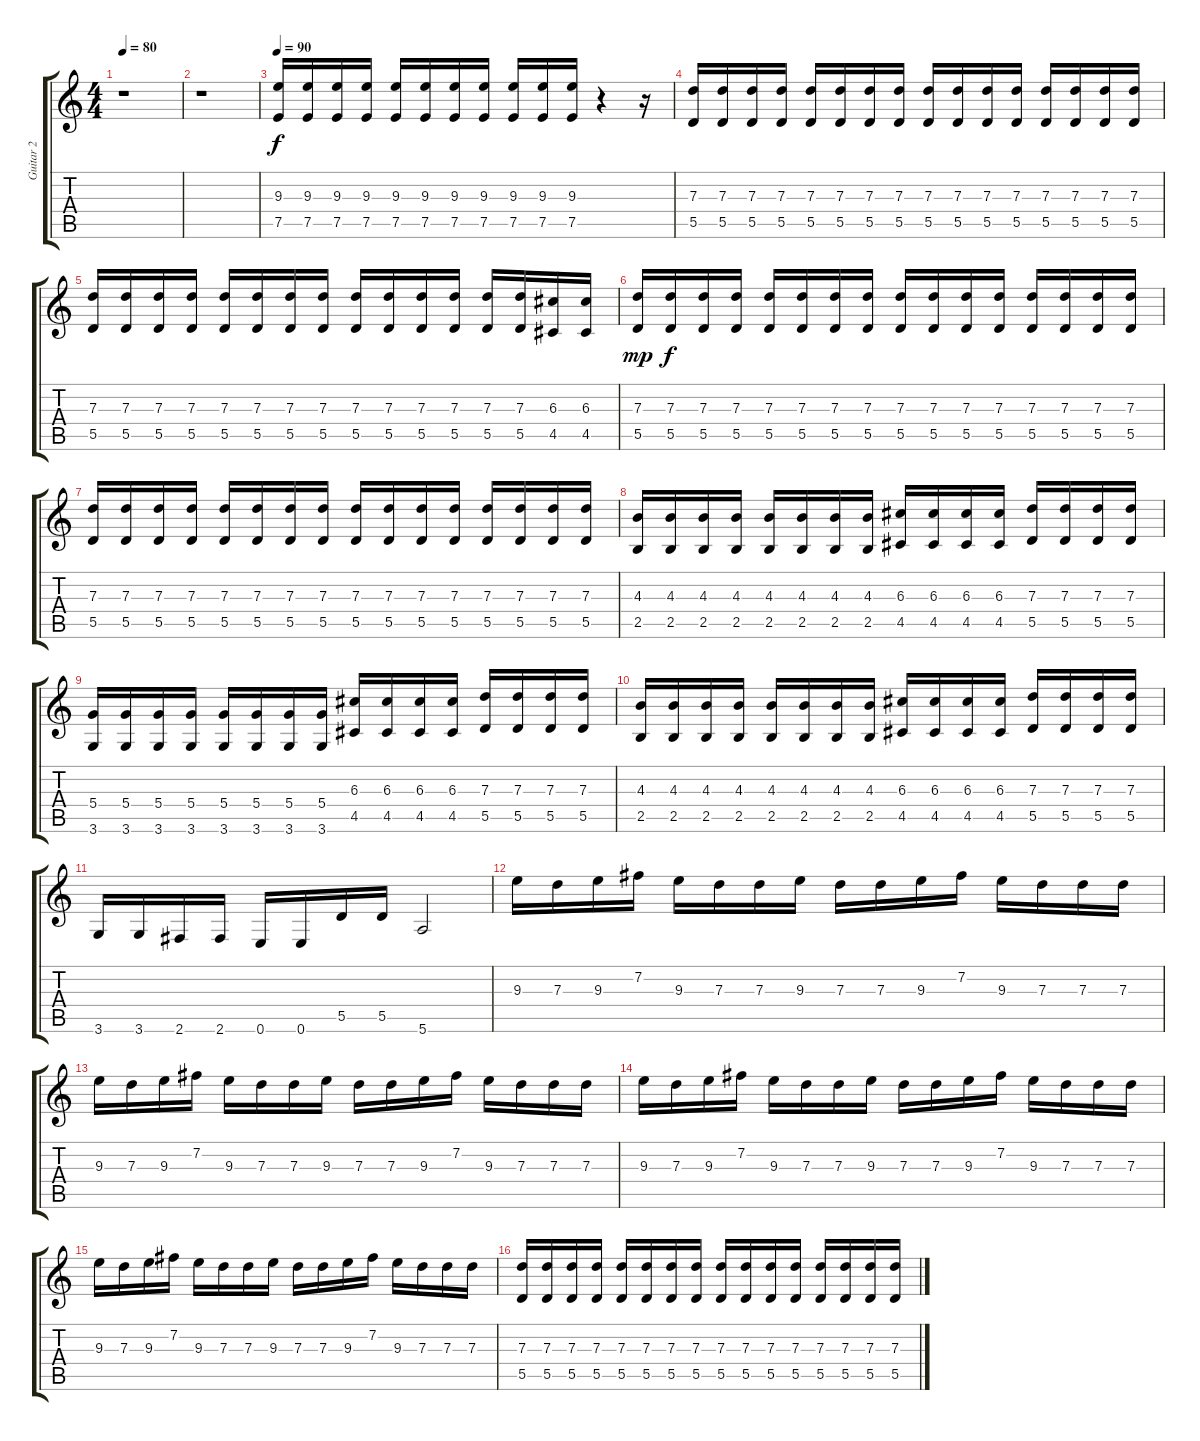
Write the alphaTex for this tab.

\track ("Guitar 2" "Guitar 2") {instrument overdrivenguitar}
\staff {score tabs}
\tuning (E4 B3 G3 D3 A2 E2) {hide}
\ts (4 4)
\tempo 80
\clef g2
\ks c
r.1{dy f} |
r.1 |
\tempo 90
(9.3 7.5).16 (9.3 7.5).16 (9.3 7.5).16 (9.3 7.5).16 (9.3 7.5).16 (9.3 7.5).16 (9.3 7.5).16 (9.3 7.5).16 (9.3 7.5).16 (9.3 7.5).16 (9.3 7.5).16 r.4 r.16 |
(7.3 5.5).16 (7.3 5.5).16 (7.3 5.5).16 (7.3 5.5).16 (7.3 5.5).16 (7.3 5.5).16 (7.3 5.5).16 (7.3 5.5).16 (7.3 5.5).16 (7.3 5.5).16 (7.3 5.5).16 (7.3 5.5).16 (7.3 5.5).16 (7.3 5.5).16 (7.3 5.5).16 (7.3 5.5).16 |
(7.3 5.5).16 (7.3 5.5).16 (7.3 5.5).16 (7.3 5.5).16 (7.3 5.5).16 (7.3 5.5).16 (7.3 5.5).16 (7.3 5.5).16 (7.3 5.5).16 (7.3 5.5).16 (7.3 5.5).16 (7.3 5.5).16 (7.3 5.5).16 (7.3 5.5).16 (6.3 4.5).16 (6.3 4.5).16 |
(7.3 5.5).16{dy mp} (7.3 5.5).16{dy f} (7.3 5.5).16 (7.3 5.5).16 (7.3 5.5).16 (7.3 5.5).16 (7.3 5.5).16 (7.3 5.5).16 (7.3 5.5).16 (7.3 5.5).16 (7.3 5.5).16 (7.3 5.5).16 (7.3 5.5).16 (7.3 5.5).16 (7.3 5.5).16 (7.3 5.5).16 |
(7.3 5.5).16 (7.3 5.5).16 (7.3 5.5).16 (7.3 5.5).16 (7.3 5.5).16 (7.3 5.5).16 (7.3 5.5).16 (7.3 5.5).16 (7.3 5.5).16 (7.3 5.5).16 (7.3 5.5).16 (7.3 5.5).16 (7.3 5.5).16 (7.3 5.5).16 (7.3 5.5).16 (7.3 5.5).16 |
(4.3 2.5).16 (4.3 2.5).16 (4.3 2.5).16 (4.3 2.5).16 (4.3 2.5).16 (4.3 2.5).16 (4.3 2.5).16 (4.3 2.5).16 (6.3 4.5).16 (6.3 4.5).16 (6.3 4.5).16 (6.3 4.5).16 (7.3 5.5).16 (7.3 5.5).16 (7.3 5.5).16 (7.3 5.5).16 |
(5.4 3.6).16 (5.4 3.6).16 (5.4 3.6).16 (5.4 3.6).16 (5.4 3.6).16 (5.4 3.6).16 (5.4 3.6).16 (5.4 3.6).16 (6.3 4.5).16 (6.3 4.5).16 (6.3 4.5).16 (6.3 4.5).16 (7.3 5.5).16 (7.3 5.5).16 (7.3 5.5).16 (7.3 5.5).16 |
(4.3 2.5).16 (4.3 2.5).16 (4.3 2.5).16 (4.3 2.5).16 (4.3 2.5).16 (4.3 2.5).16 (4.3 2.5).16 (4.3 2.5).16 (6.3 4.5).16 (6.3 4.5).16 (6.3 4.5).16 (6.3 4.5).16 (7.3 5.5).16 (7.3 5.5).16 (7.3 5.5).16 (7.3 5.5).16 |
3.6.16 3.6.16 2.6.16 2.6.16 0.6.16 0.6.16 5.5.16 5.5.16 5.6.2 |
9.3.16 7.3.16 9.3.16 7.2.16 9.3.16 7.3.16 7.3.16 9.3.16 7.3.16 7.3.16 9.3.16 7.2.16 9.3.16 7.3.16 7.3.16 7.3.16 |
9.3.16 7.3.16 9.3.16 7.2.16 9.3.16 7.3.16 7.3.16 9.3.16 7.3.16 7.3.16 9.3.16 7.2.16 9.3.16 7.3.16 7.3.16 7.3.16 |
9.3.16 7.3.16 9.3.16 7.2.16 9.3.16 7.3.16 7.3.16 9.3.16 7.3.16 7.3.16 9.3.16 7.2.16 9.3.16 7.3.16 7.3.16 7.3.16 |
9.3.16 7.3.16 9.3.16 7.2.16 9.3.16 7.3.16 7.3.16 9.3.16 7.3.16 7.3.16 9.3.16 7.2.16 9.3.16 7.3.16 7.3.16 7.3.16 |
(7.3 5.5).16 (7.3 5.5).16 (7.3 5.5).16 (7.3 5.5).16 (7.3 5.5).16 (7.3 5.5).16 (7.3 5.5).16 (7.3 5.5).16 (7.3 5.5).16 (7.3 5.5).16 (7.3 5.5).16 (7.3 5.5).16 (7.3 5.5).16 (7.3 5.5).16 (7.3 5.5).16 (7.3 5.5).16
